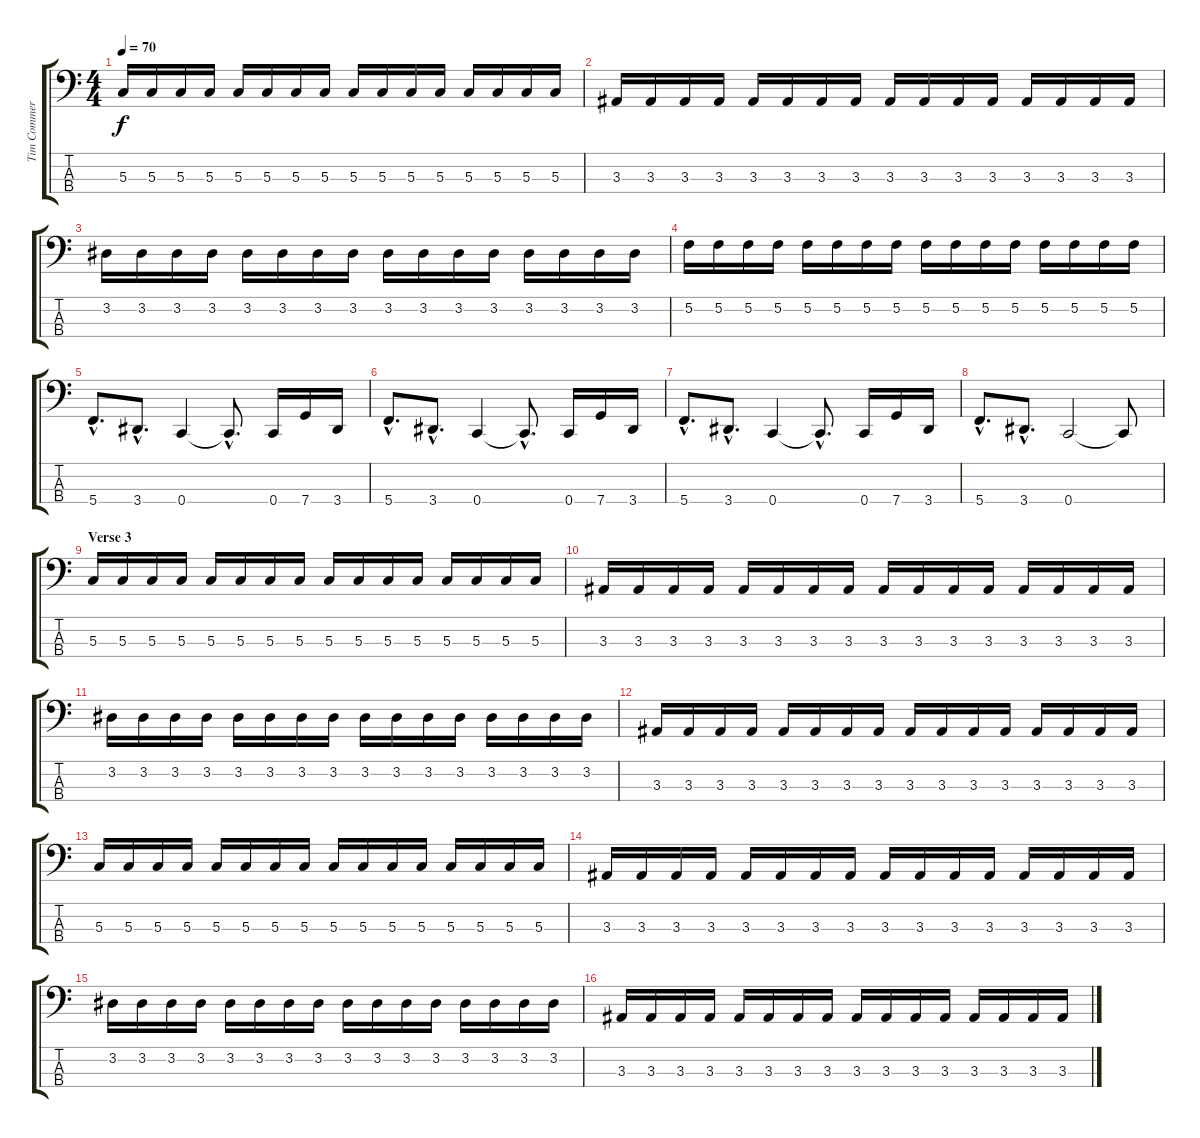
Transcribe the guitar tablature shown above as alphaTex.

\track ("Tim Commerford (bass)" "Tim Commer") {instrument electricbassfinger}
\staff {score tabs}
\tuning (F2 C2 G1 C1) {hide}
\ts (4 4)
\tempo 70
\clef f4
\ks c
5.3.16{dy f} 5.3.16 5.3.16 5.3.16 5.3.16 5.3.16 5.3.16 5.3.16 5.3.16 5.3.16 5.3.16 5.3.16 5.3.16 5.3.16 5.3.16 5.3.16 |
3.3.16 3.3.16 3.3.16 3.3.16 3.3.16 3.3.16 3.3.16 3.3.16 3.3.16 3.3.16 3.3.16 3.3.16 3.3.16 3.3.16 3.3.16 3.3.16 |
3.2.16 3.2.16 3.2.16 3.2.16 3.2.16 3.2.16 3.2.16 3.2.16 3.2.16 3.2.16 3.2.16 3.2.16 3.2.16 3.2.16 3.2.16 3.2.16 |
5.2.16 5.2.16 5.2.16 5.2.16 5.2.16 5.2.16 5.2.16 5.2.16 5.2.16 5.2.16 5.2.16 5.2.16 5.2.16 5.2.16 5.2.16 5.2.16 |
5.4{hac}.8{d} 3.4{hac}.8{d} 0.4.4 0.4{hac t}.8{d} 0.4.16 7.4.16 3.4.16 |
5.4{hac}.8{d} 3.4{hac}.8{d} 0.4.4 0.4{hac t}.8{d} 0.4.16 7.4.16 3.4.16 |
5.4{hac}.8{d} 3.4{hac}.8{d} 0.4.4 0.4{hac t}.8{d} 0.4.16 7.4.16 3.4.16 |
5.4{hac}.8{d} 3.4{hac}.8{d} 0.4.2 0.4{t}.8 |
\section ("" "Verse 3")
5.3.16{volume 12} 5.3.16 5.3.16 5.3.16 5.3.16 5.3.16 5.3.16 5.3.16 5.3.16 5.3.16 5.3.16 5.3.16 5.3.16 5.3.16 5.3.16 5.3.16 |
3.3.16 3.3.16 3.3.16 3.3.16 3.3.16 3.3.16 3.3.16 3.3.16 3.3.16 3.3.16 3.3.16 3.3.16 3.3.16 3.3.16 3.3.16 3.3.16 |
3.2.16 3.2.16 3.2.16 3.2.16 3.2.16 3.2.16 3.2.16 3.2.16 3.2.16 3.2.16 3.2.16 3.2.16 3.2.16 3.2.16 3.2.16 3.2.16 |
3.3.16 3.3.16 3.3.16 3.3.16 3.3.16 3.3.16 3.3.16 3.3.16 3.3.16 3.3.16 3.3.16 3.3.16 3.3.16 3.3.16 3.3.16 3.3.16 |
5.3.16 5.3.16 5.3.16 5.3.16 5.3.16 5.3.16 5.3.16 5.3.16 5.3.16 5.3.16 5.3.16 5.3.16 5.3.16 5.3.16 5.3.16 5.3.16 |
3.3.16 3.3.16 3.3.16 3.3.16 3.3.16 3.3.16 3.3.16 3.3.16 3.3.16 3.3.16 3.3.16 3.3.16 3.3.16 3.3.16 3.3.16 3.3.16 |
3.2.16 3.2.16 3.2.16 3.2.16 3.2.16 3.2.16 3.2.16 3.2.16 3.2.16 3.2.16 3.2.16 3.2.16 3.2.16 3.2.16 3.2.16 3.2.16 |
3.3.16 3.3.16 3.3.16 3.3.16 3.3.16 3.3.16 3.3.16 3.3.16 3.3.16 3.3.16 3.3.16 3.3.16 3.3.16 3.3.16 3.3.16 3.3.16
